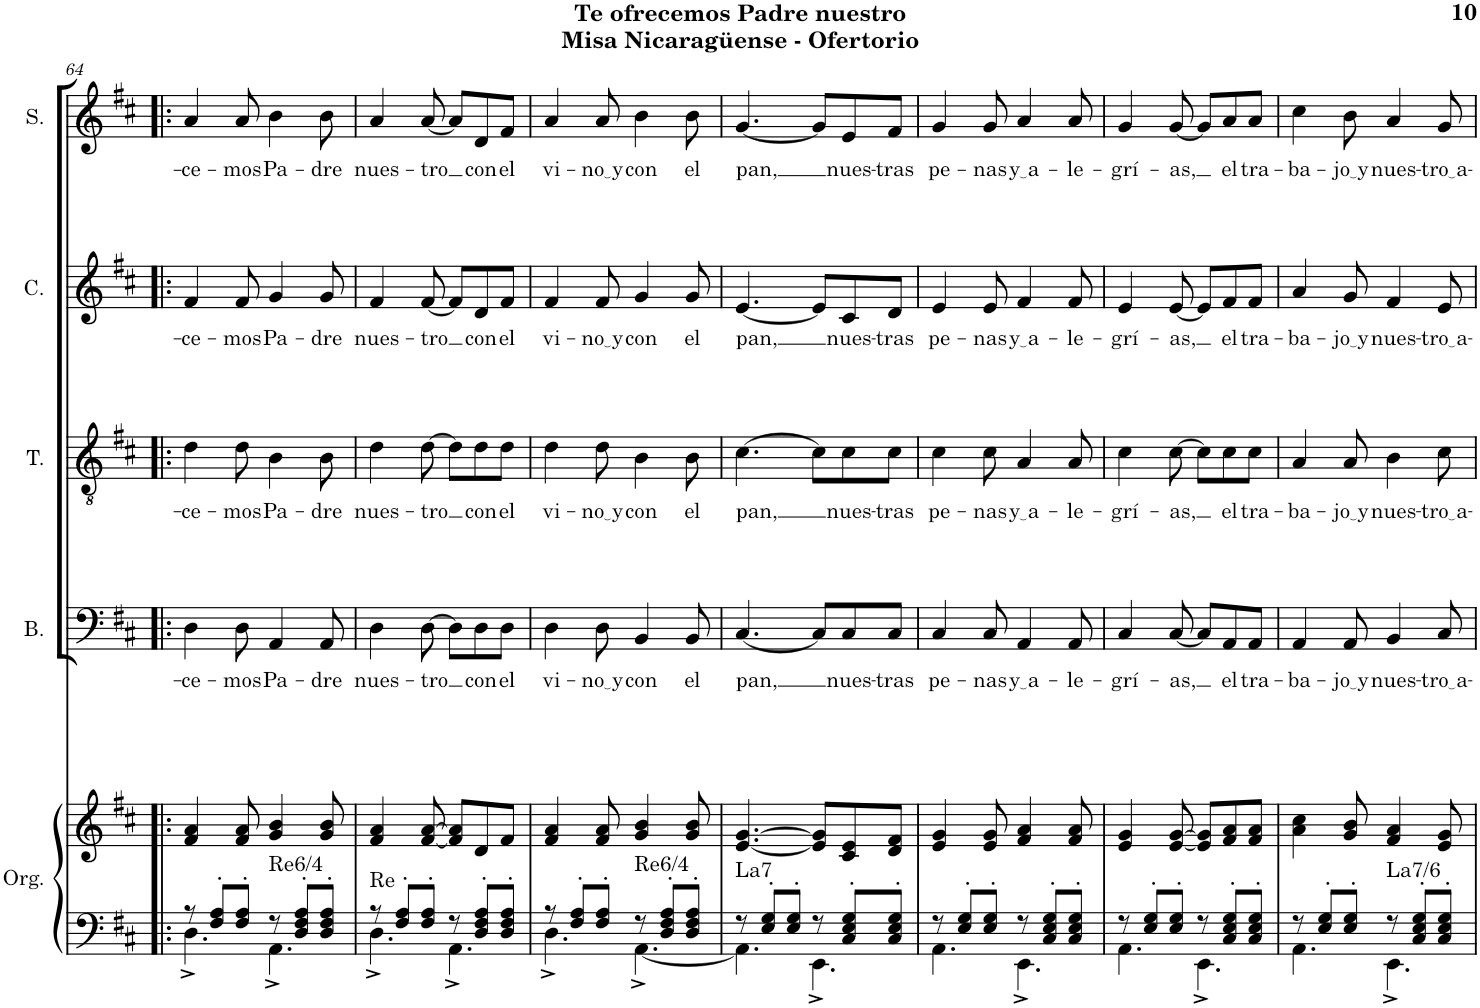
**kern	**kern	**harte	**kern	**text	**kern	**text	**kern	**text	**kern	**text
*part5	*part5	*part5	*part4	*part4	*part3	*part3	*part2	*part2	*part1	*part1
*staff6	*staff5	*	*staff4	*staff4	*staff3	*staff3	*staff2	*staff2	*staff1	*staff1
*I"Órgano	*	*	*I"Bajo	*	*I"Tenor	*	*I"Contralto	*	*I"Soprano	*
*	*	*	*I'B.	*	*I'T.	*	*I'C.	*	*I'S.	*
!!LO:PB:g=z
*clefF4	*clefG2	*	*clefF4	*	*clefGv2	*	*clefG2	*	*clefG2	*
*k[f#c#]	*k[f#c#]	*	*k[f#c#]	*	*k[f#c#]	*	*k[f#c#]	*	*k[f#c#]	*
*M6/8	*M6/8	*	*M6/8	*	*M6/8	*	*M6/8	*	*M6/8	*
=64!|:	=64!|:	=64!|:	=64!|:	=64!|:	=64!|:	=64!|:	=64!|:	=64!|:	=64!|:	=64!|:
*^	*	*	*	*	*	*	*	*	*	*
!	!	!	!	!	!LO:LY:b	!	!LO:LY:b	!	!LO:LY:b	!	!LO:LY:b
8r	4.D^\	4f#/ 4a/	.	4D\	-ce-	4d\	-ce-	4f#/	-ce-	4a/	-ce-
8F#/' 8A/'L	.	.	.	.	.	.	.	.	.	.	.
!	!	!	!	!	!LO:LY:b	!	!LO:LY:b	!	!LO:LY:b	!	!LO:LY:b
8F#/' 8A/'J	.	8f#/ 8a/	.	8D\	-mos	8d\	-mos	8f#/	-mos	8a/	-mos
!	!	!	!LO:H:kt=Re6/4	!	!LO:LY:b	!	!LO:LY:b	!	!LO:LY:b	!	!LO:LY:b
8r	4.AA^\	4g/ 4b/	N	4AA/	Pa-	4B\	Pa-	4g/	Pa-	4b\	Pa-
8D/' 8F#/' 8A/'L	.	.	.	.	.	.	.	.	.	.	.
!	!	!	!	!	!LO:LY:b	!	!LO:LY:b	!	!LO:LY:b	!	!LO:LY:b
8D/' 8F#/' 8A/'J	.	8g/ 8b/	.	8AA/	-dre	8B\	-dre	8g/	-dre	8b\	-dre
=65	=65	=65	=65	=65	=65	=65	=65	=65	=65	=65	=65
!	!	!	!LO:H:kt=Re	!	!LO:LY:b	!	!LO:LY:b	!	!LO:LY:b	!	!LO:LY:b
8r	4.D^\	4f#/ 4a/	N	4D\	nues-	4d\	nues-	4f#/	nues-	4a/	nues-
8F#/' 8A/'L	.	.	.	.	.	.	.	.	.	.	.
!	!	!	!	!	!LO:LY:b	!	!LO:LY:b	!	!LO:LY:b	!	!LO:LY:b
8F#/' 8A/'J	.	[8f#/ [8a/	.	[8D\	-tro	[8d\	-tro	[8f#/	-tro	[8a/	-tro
8r	4.AA^\	8f#/] 8a/]L	.	8D\L]	.	8d\L]	.	8f#/L]	.	8a/L]	.
!	!	!	!	!	!LO:LY:b	!	!LO:LY:b	!	!LO:LY:b	!	!LO:LY:b
8D/' 8F#/' 8A/'L	.	8d/	.	8D\	con	8d\	con	8d/	con	8d/	con
!	!	!	!	!	!LO:LY:b	!	!LO:LY:b	!	!LO:LY:b	!	!LO:LY:b
8D/' 8F#/' 8A/'J	.	8f#/J	.	8D\J	el	8d\J	el	8f#/J	el	8f#/J	el
=66	=66	=66	=66	=66	=66	=66	=66	=66	=66	=66	=66
!	!	!	!	!	!LO:LY:b	!	!LO:LY:b	!	!LO:LY:b	!	!LO:LY:b
8r	4.D^\	4f#/ 4a/	.	4D\	vi-	4d\	vi-	4f#/	vi-	4a/	vi-
8F#/' 8A/'L	.	.	.	.	.	.	.	.	.	.	.
!	!	!	!	!	!LO:LY:b	!	!LO:LY:b	!	!LO:LY:b	!	!LO:LY:b
8F#/' 8A/'J	.	8f#/ 8a/	.	8D\	no y	8d\	no y	8f#/	no y	8a/	no y
!	!	!	!LO:H:kt=Re6/4	!	!LO:LY:b	!	!LO:LY:b	!	!LO:LY:b	!	!LO:LY:b
8r	[4.AA^\	4g/ 4b/	N	4BB/	con	4B\	con	4g/	con	4b\	con
8D/' 8F#/' 8A/'L	.	.	.	.	.	.	.	.	.	.	.
!	!	!	!	!	!LO:LY:b	!	!LO:LY:b	!	!LO:LY:b	!	!LO:LY:b
8D/' 8F#/' 8A/'J	.	8g/ 8b/	.	8BB/	el	8B\	el	8g/	el	8b\	el
=67	=67	=67	=67	=67	=67	=67	=67	=67	=67	=67	=67
!	!	!	!LO:H:kt=La7	!	!LO:LY:b	!	!LO:LY:b	!	!LO:LY:b	!	!LO:LY:b
8r	4.AA\]	[4.e/ [4.g/	N	[4.C#/	pan,	[4.c#\	pan,	[4.e/	pan,	[4.g/	pan,
8E/' 8G/'L	.	.	.	.	.	.	.	.	.	.	.
8E/' 8G/'J	.	.	.	.	.	.	.	.	.	.	.
8r	4.EE^\	8e/] 8g/]L	.	8C#/L]	.	8c#\L]	.	8e/L]	.	8g/L]	.
!	!	!	!	!	!LO:LY:b	!	!LO:LY:b	!	!LO:LY:b	!	!LO:LY:b
8C#/' 8E/' 8G/'L	.	8c#/ 8e/	.	8C#/	nues-	8c#\	nues-	8c#/	nues-	8e/	nues-
!	!	!	!	!	!LO:LY:b	!	!LO:LY:b	!	!LO:LY:b	!	!LO:LY:b
8C#/' 8E/' 8G/'J	.	8d/ 8f#/J	.	8C#/J	-tras	8c#\J	-tras	8d/J	-tras	8f#/J	-tras
=68	=68	=68	=68	=68	=68	=68	=68	=68	=68	=68	=68
!	!	!	!	!	!LO:LY:b	!	!LO:LY:b	!	!LO:LY:b	!	!LO:LY:b
8r	4.AA\	4e/ 4g/	.	4C#/	pe-	4c#\	pe-	4e/	pe-	4g/	pe-
8E/' 8G/'L	.	.	.	.	.	.	.	.	.	.	.
!	!	!	!	!	!LO:LY:b	!	!LO:LY:b	!	!LO:LY:b	!	!LO:LY:b
8E/' 8G/'J	.	8e/ 8g/	.	8C#/	-nas	8c#\	-nas	8e/	-nas	8g/	-nas
!	!	!	!	!	!LO:LY:b	!	!LO:LY:b	!	!LO:LY:b	!	!LO:LY:b
8r	4.EE^\	4f#/ 4a/	.	4AA/	y a	4A/	y a	4f#/	y a	4a/	y a
8C#/' 8E/' 8G/'L	.	.	.	.	.	.	.	.	.	.	.
!	!	!	!	!	!LO:LY:b	!	!LO:LY:b	!	!LO:LY:b	!	!LO:LY:b
8C#/' 8E/' 8G/'J	.	8f#/ 8a/	.	8AA/	-le-	8A/	-le-	8f#/	-le-	8a/	-le-
=69	=69	=69	=69	=69	=69	=69	=69	=69	=69	=69	=69
!	!	!	!	!	!LO:LY:b	!	!LO:LY:b	!	!LO:LY:b	!	!LO:LY:b
8r	4.AA\	4e/ 4g/	.	4C#/	-grí-	4c#\	-grí-	4e/	-grí-	4g/	-grí-
8E/' 8G/'L	.	.	.	.	.	.	.	.	.	.	.
!	!	!	!	!	!LO:LY:b	!	!LO:LY:b	!	!LO:LY:b	!	!LO:LY:b
8E/' 8G/'J	.	[8e/ [8g/	.	[8C#/	-as,	[8c#\	-as,	[8e/	-as,	[8g/	-as,
8r	4.EE^\	8e/] 8g/]L	.	8C#/L]	.	8c#\L]	.	8e/L]	.	8g/L]	.
!	!	!	!	!	!LO:LY:b	!	!LO:LY:b	!	!LO:LY:b	!	!LO:LY:b
8C#/' 8E/' 8G/'L	.	8f#/ 8a/	.	8AA/	el	8c#\	el	8f#/	el	8a/	el
!	!	!	!	!	!LO:LY:b	!	!LO:LY:b	!	!LO:LY:b	!	!LO:LY:b
8C#/' 8E/' 8G/'J	.	8f#/ 8a/J	.	8AA/J	tra-	8c#\J	tra-	8f#/J	tra-	8a/J	tra-
=70	=70	=70	=70	=70	=70	=70	=70	=70	=70	=70	=70
!	!	!	!	!	!LO:LY:b	!	!LO:LY:b	!	!LO:LY:b	!	!LO:LY:b
8r	4.AA\	4a\ 4cc#\	.	4AA/	-ba-	4A/	-ba-	4a/	-ba-	4cc#\	-ba-
8E/' 8G/'L	.	.	.	.	.	.	.	.	.	.	.
!	!	!	!	!	!LO:LY:b	!	!LO:LY:b	!	!LO:LY:b	!	!LO:LY:b
8E/' 8G/'J	.	8g/ 8b/	.	8AA/	jo y	8A/	jo y	8g/	jo y	8b\	jo y
!	!	!	!LO:H:kt=La7/6	!	!LO:LY:b	!	!LO:LY:b	!	!LO:LY:b	!	!LO:LY:b
8r	4.EE^\	4f#/ 4a/	N	4BB/	nues-	4B\	nues-	4f#/	nues-	4a/	nues-
8C#/' 8E/' 8G/'L	.	.	.	.	.	.	.	.	.	.	.
!	!	!	!	!	!LO:LY:b	!	!LO:LY:b	!	!LO:LY:b	!	!LO:LY:b
8C#/' 8E/' 8G/'J	.	8e/ 8g/	.	8C#/	tro a	8c#\	tro a	8e/	tro a	8g/	tro a
*v	*v	*	*	*	*	*	*	*	*	*	*
=	=	=	=	=	=	=	=	=	=	=
*-	*-	*-	*-	*-	*-	*-	*-	*-	*-	*-
